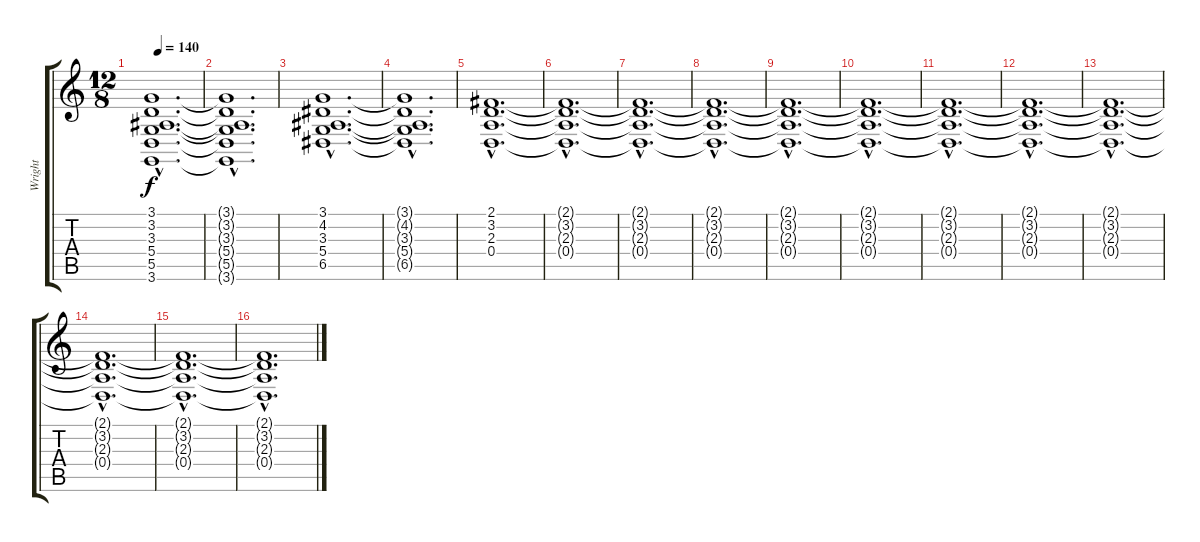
\track ("Wright" "Wright") {instrument drawbarorgan}
\staff {score tabs}
\tuning (E4 B3 G3 D3 A2 E2) {hide}
\ts (12 8)
\tempo 140
\clef g2
\ks c
(3.1{hac t} 3.2{hac t} 3.3{hac t} 5.4{hac t} 5.5{hac t} 3.6{hac t}).1{d dy f} |
(3.1{hac t} 3.2{hac t} 3.3{hac t} 5.4{hac t} 5.5{hac t} 3.6{hac t}).1{d} |
(3.1{hac} 4.2{hac} 3.3{hac} 5.4{hac} 6.5{hac}).1{d} |
(3.1{hac t} 4.2{hac t} 3.3{hac t} 5.4{hac t} 6.5{hac t}).1{d} |
(2.1{hac} 3.2{hac} 2.3{hac} 0.4{hac}).1{d} |
(2.1{hac t} 3.2{hac t} 2.3{hac t} 0.4{hac t}).1{d} |
(2.1{hac t} 3.2{hac t} 2.3{hac t} 0.4{hac t}).1{d} |
(2.1{hac t} 3.2{hac t} 2.3{hac t} 0.4{hac t}).1{d} |
(2.1{hac t} 3.2{hac t} 2.3{hac t} 0.4{hac t}).1{d} |
(2.1{hac t} 3.2{hac t} 2.3{hac t} 0.4{hac t}).1{d} |
(2.1{hac t} 3.2{hac t} 2.3{hac t} 0.4{hac t}).1{d} |
(2.1{hac t} 3.2{hac t} 2.3{hac t} 0.4{hac t}).1{d volume 6} |
(2.1{hac t} 3.2{hac t} 2.3{hac t} 0.4{hac t}).1{d volume 5} |
(2.1{hac t} 3.2{hac t} 2.3{hac t} 0.4{hac t}).1{d volume 4} |
(2.1{hac t} 3.2{hac t} 2.3{hac t} 0.4{hac t}).1{d volume 3} |
(2.1{hac t} 3.2{hac t} 2.3{hac t} 0.4{hac t}).1{d volume 2}
